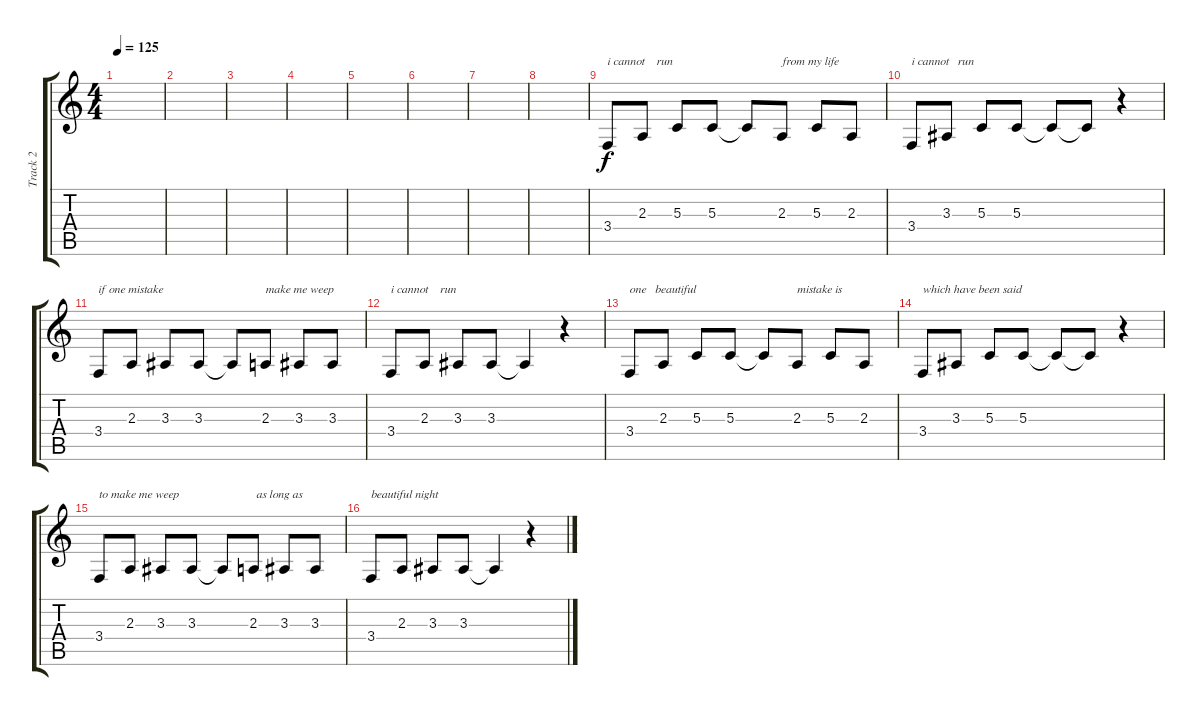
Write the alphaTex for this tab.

\track ("Track 2" "Track 2") {instrument piccolo}
\staff {score tabs}
\tuning (E4 B3 G3 D3 A2 E2) {hide}
\ts (4 4)
\tempo 125
\clef g2
\ks c
|
|
|
|
|
|
|
|
3.4.8{txt "i cannot    run"} 2.3.8 5.3.8 5.3.8 5.3{t}.8 2.3.8{txt "from my life"} 5.3.8 2.3.8 |
3.4.8{txt "i cannot   run"} 3.3.8 5.3.8 5.3.8 5.3{t}.8 5.3{t}.8 r.4 |
3.4.8{txt "if one mistake"} 2.3.8 3.3.8 3.3.8 3.3{t}.8 2.3.8{txt "make me weep"} 3.3.8 3.3.8 |
3.4.8{txt "i cannot    run"} 2.3.8 3.3.8 3.3.8 3.3{t}.4 r.4 |
3.4.8{txt "one   beautiful "} 2.3.8 5.3.8 5.3.8 5.3{t}.8 2.3.8{txt "mistake is"} 5.3.8 2.3.8 |
3.4.8{txt "which have been said"} 3.3.8 5.3.8 5.3.8 5.3{t}.8 5.3{t}.8 r.4 |
3.4.8{txt "to make me weep"} 2.3.8 3.3.8 3.3.8 3.3{t}.8 2.3.8{txt " as long as "} 3.3.8 3.3.8 |
3.4.8{txt "beautiful night"} 2.3.8 3.3.8 3.3.8 3.3{t}.4 r.4
